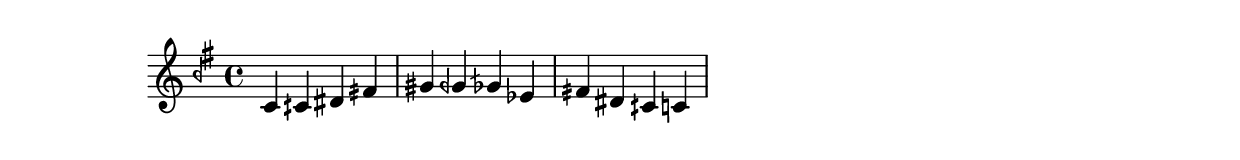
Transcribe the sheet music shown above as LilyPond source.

%% DO NOT EDIT this file manually; it is automatically
%% generated from LSR http://lsr.di.unimi.it
%% Make any changes in LSR itself, or in Documentation/snippets/new/ ,
%% and then run scripts/auxiliar/makelsr.py
%%
%% This file is in the public domain.
\version "2.19.7"

\header {
  lsrtags = "pitches, version-specific, world-music"

  texidoc = "
Makam is a type of melody from Turkey using 1/9th-tone microtonal
alterations. Consult the initialization file @samp{ly/makam.ly} for
details of pitch names and alterations.

"
  doctitle = "Makam example"
} % begin verbatim


% Initialize makam settings
\include "makam.ly"

\relative c' {
  \set Staff.keyAlterations = #`((6 . ,(- KOMA)) (3 . ,BAKIYE))
  c4 cc db fk
  gbm4 gfc gfb efk
  fk4 db cc c
}
